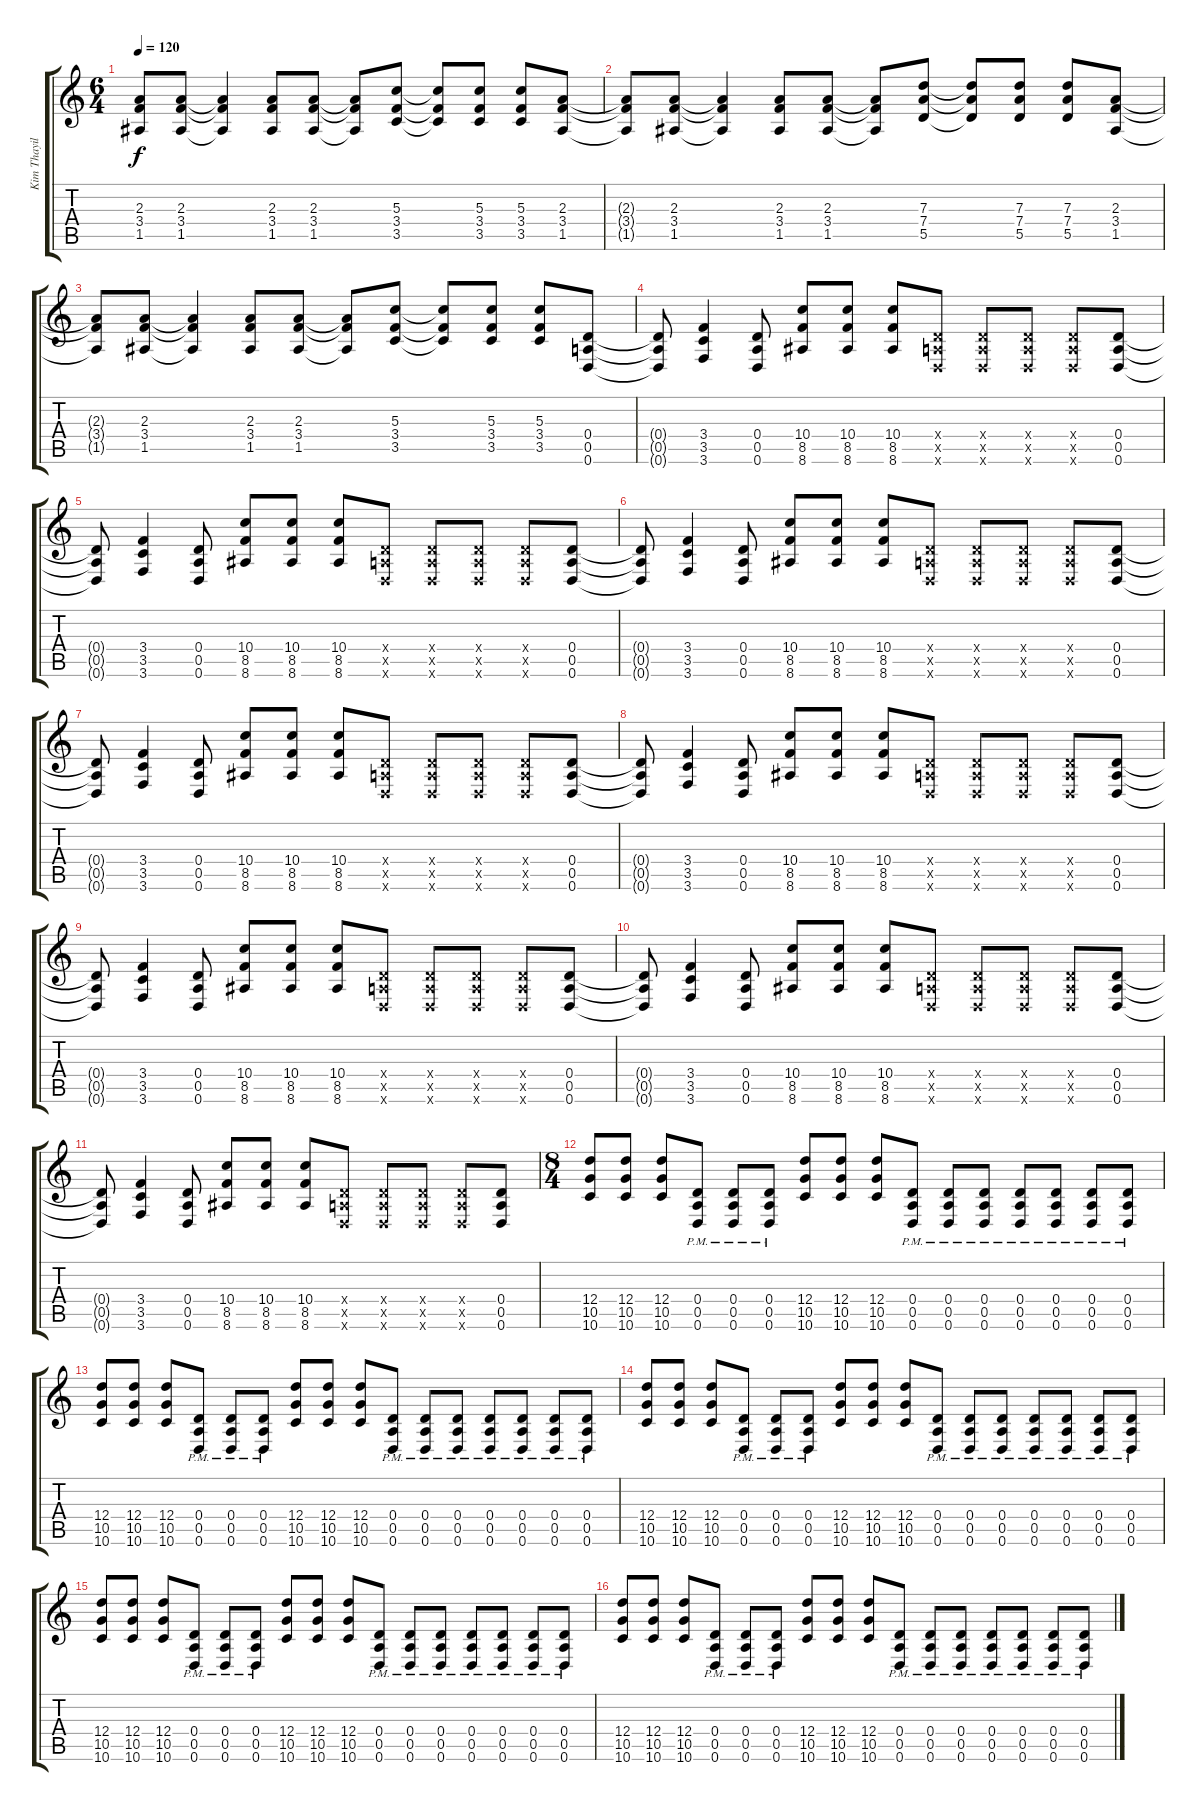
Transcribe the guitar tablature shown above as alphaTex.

\track ("Kim Thayil (Lead Gtr)" "Kim Thayil") {instrument distortionguitar}
\staff {score tabs}
\tuning (E4 B3 G3 D3 A2 D2) {hide}
\ts (6 4)
\tempo 120
\clef g2
\ks c
(2.3{t} 3.4{t} 1.5{t}).8{dy f} (2.3 3.4 1.5).8 (2.3{t} 3.4{t} 1.5{t}).4 (2.3 3.4 1.5).8 (2.3 3.4 1.5).8 (2.3{t} 3.4{t} 1.5{t}).8 (5.3 3.4 3.5).8 (5.3{t} 3.4{t} 3.5{t}).8 (5.3 3.4 3.5).8 (5.3 3.4 3.5).8 (2.3 3.4 1.5).8 |
(2.3{t} 3.4{t} 1.5{t}).8 (2.3 3.4 1.5).8 (2.3{t} 3.4{t} 1.5{t}).4 (2.3 3.4 1.5).8 (2.3 3.4 1.5).8 (2.3{t} 3.4{t} 1.5{t}).8 (7.3 7.4 5.5).8 (7.3{t} 7.4{t} 5.5{t}).8 (7.3 7.4 5.5).8 (7.3 7.4 5.5).8 (2.3 3.4 1.5).8 |
(2.3{t} 3.4{t} 1.5{t}).8 (2.3 3.4 1.5).8 (2.3{t} 3.4{t} 1.5{t}).4 (2.3 3.4 1.5).8 (2.3 3.4 1.5).8 (2.3{t} 3.4{t} 1.5{t}).8 (5.3 3.4 3.5).8 (5.3{t} 3.4{t} 3.5{t}).8 (5.3 3.4 3.5).8 (5.3 3.4 3.5).8 (0.4 0.5 0.6).8 |
(0.4{t} 0.5{t} 0.6{t}).8 (3.4 3.5 3.6).4 (0.4 0.5 0.6).8 (10.4 8.5 8.6).8 (10.4 8.5 8.6).8 (10.4 8.5 8.6).8 (0.4{x} 0.5{x} 0.6{x}).8 (0.4{x} 0.5{x} 0.6{x}).8 (0.4{x} 0.5{x} 0.6{x}).8 (0.4{x} 0.5{x} 0.6{x}).8 (0.4 0.5 0.6).8 |
(0.4{t} 0.5{t} 0.6{t}).8 (3.4 3.5 3.6).4 (0.4 0.5 0.6).8 (10.4 8.5 8.6).8 (10.4 8.5 8.6).8 (10.4 8.5 8.6).8 (0.4{x} 0.5{x} 0.6{x}).8 (0.4{x} 0.5{x} 0.6{x}).8 (0.4{x} 0.5{x} 0.6{x}).8 (0.4{x} 0.5{x} 0.6{x}).8 (0.4 0.5 0.6).8 |
(0.4{t} 0.5{t} 0.6{t}).8 (3.4 3.5 3.6).4 (0.4 0.5 0.6).8 (10.4 8.5 8.6).8 (10.4 8.5 8.6).8 (10.4 8.5 8.6).8 (0.4{x} 0.5{x} 0.6{x}).8 (0.4{x} 0.5{x} 0.6{x}).8 (0.4{x} 0.5{x} 0.6{x}).8 (0.4{x} 0.5{x} 0.6{x}).8 (0.4 0.5 0.6).8 |
(0.4{t} 0.5{t} 0.6{t}).8 (3.4 3.5 3.6).4 (0.4 0.5 0.6).8 (10.4 8.5 8.6).8 (10.4 8.5 8.6).8 (10.4 8.5 8.6).8 (0.4{x} 0.5{x} 0.6{x}).8 (0.4{x} 0.5{x} 0.6{x}).8 (0.4{x} 0.5{x} 0.6{x}).8 (0.4{x} 0.5{x} 0.6{x}).8 (0.4 0.5 0.6).8 |
(0.4{t} 0.5{t} 0.6{t}).8 (3.4 3.5 3.6).4 (0.4 0.5 0.6).8 (10.4 8.5 8.6).8 (10.4 8.5 8.6).8 (10.4 8.5 8.6).8 (0.4{x} 0.5{x} 0.6{x}).8 (0.4{x} 0.5{x} 0.6{x}).8 (0.4{x} 0.5{x} 0.6{x}).8 (0.4{x} 0.5{x} 0.6{x}).8 (0.4 0.5 0.6).8 |
(0.4{t} 0.5{t} 0.6{t}).8 (3.4 3.5 3.6).4 (0.4 0.5 0.6).8 (10.4 8.5 8.6).8 (10.4 8.5 8.6).8 (10.4 8.5 8.6).8 (0.4{x} 0.5{x} 0.6{x}).8 (0.4{x} 0.5{x} 0.6{x}).8 (0.4{x} 0.5{x} 0.6{x}).8 (0.4{x} 0.5{x} 0.6{x}).8 (0.4 0.5 0.6).8 |
(0.4{t} 0.5{t} 0.6{t}).8 (3.4 3.5 3.6).4 (0.4 0.5 0.6).8 (10.4 8.5 8.6).8 (10.4 8.5 8.6).8 (10.4 8.5 8.6).8 (0.4{x} 0.5{x} 0.6{x}).8 (0.4{x} 0.5{x} 0.6{x}).8 (0.4{x} 0.5{x} 0.6{x}).8 (0.4{x} 0.5{x} 0.6{x}).8 (0.4 0.5 0.6).8 |
(0.4{t} 0.5{t} 0.6{t}).8 (3.4 3.5 3.6).4 (0.4 0.5 0.6).8 (10.4 8.5 8.6).8 (10.4 8.5 8.6).8 (10.4 8.5 8.6).8 (0.4{x} 0.5{x} 0.6{x}).8 (0.4{x} 0.5{x} 0.6{x}).8 (0.4{x} 0.5{x} 0.6{x}).8 (0.4{x} 0.5{x} 0.6{x}).8 (0.4 0.5 0.6).8 |
\ts (8 4)
(12.4 10.5 10.6).8 (12.4 10.5 10.6).8 (12.4 10.5 10.6).8 (0.4 0.5 0.6{pm}).8 (0.4 0.5{pm} 0.6).8 (0.4 0.5{pm} 0.6).8 (12.4 10.5 10.6).8 (12.4 10.5 10.6).8 (12.4 10.5 10.6).8 (0.4 0.5{pm} 0.6).8 (0.4 0.5{pm} 0.6).8 (0.4 0.5{pm} 0.6).8 (0.4{pm} 0.5 0.6).8 (0.4 0.5{pm} 0.6).8 (0.4 0.5{pm} 0.6).8 (0.4 0.5{pm} 0.6).8 |
(12.4 10.5 10.6).8 (12.4 10.5 10.6).8 (12.4 10.5 10.6).8 (0.4 0.5 0.6{pm}).8 (0.4 0.5{pm} 0.6).8 (0.4 0.5{pm} 0.6).8 (12.4 10.5 10.6).8 (12.4 10.5 10.6).8 (12.4 10.5 10.6).8 (0.4 0.5{pm} 0.6).8 (0.4 0.5{pm} 0.6).8 (0.4 0.5{pm} 0.6).8 (0.4{pm} 0.5 0.6).8 (0.4 0.5{pm} 0.6).8 (0.4 0.5{pm} 0.6).8 (0.4 0.5{pm} 0.6).8 |
(12.4 10.5 10.6).8 (12.4 10.5 10.6).8 (12.4 10.5 10.6).8 (0.4 0.5 0.6{pm}).8 (0.4 0.5{pm} 0.6).8 (0.4 0.5{pm} 0.6).8 (12.4 10.5 10.6).8 (12.4 10.5 10.6).8 (12.4 10.5 10.6).8 (0.4 0.5{pm} 0.6).8 (0.4 0.5{pm} 0.6).8 (0.4 0.5{pm} 0.6).8 (0.4{pm} 0.5 0.6).8 (0.4 0.5{pm} 0.6).8 (0.4 0.5{pm} 0.6).8 (0.4 0.5{pm} 0.6).8 |
(12.4 10.5 10.6).8 (12.4 10.5 10.6).8 (12.4 10.5 10.6).8 (0.4 0.5 0.6{pm}).8 (0.4 0.5{pm} 0.6).8 (0.4 0.5{pm} 0.6).8 (12.4 10.5 10.6).8 (12.4 10.5 10.6).8 (12.4 10.5 10.6).8 (0.4 0.5{pm} 0.6).8 (0.4 0.5{pm} 0.6).8 (0.4 0.5{pm} 0.6).8 (0.4{pm} 0.5 0.6).8 (0.4 0.5{pm} 0.6).8 (0.4 0.5{pm} 0.6).8 (0.4 0.5{pm} 0.6).8 |
(12.4 10.5 10.6).8 (12.4 10.5 10.6).8 (12.4 10.5 10.6).8 (0.4 0.5 0.6{pm}).8 (0.4 0.5{pm} 0.6).8 (0.4 0.5{pm} 0.6).8 (12.4 10.5 10.6).8 (12.4 10.5 10.6).8 (12.4 10.5 10.6).8 (0.4 0.5{pm} 0.6).8 (0.4 0.5{pm} 0.6).8 (0.4 0.5{pm} 0.6).8 (0.4{pm} 0.5 0.6).8 (0.4 0.5{pm} 0.6).8 (0.4 0.5{pm} 0.6).8 (0.4 0.5{pm} 0.6).8
